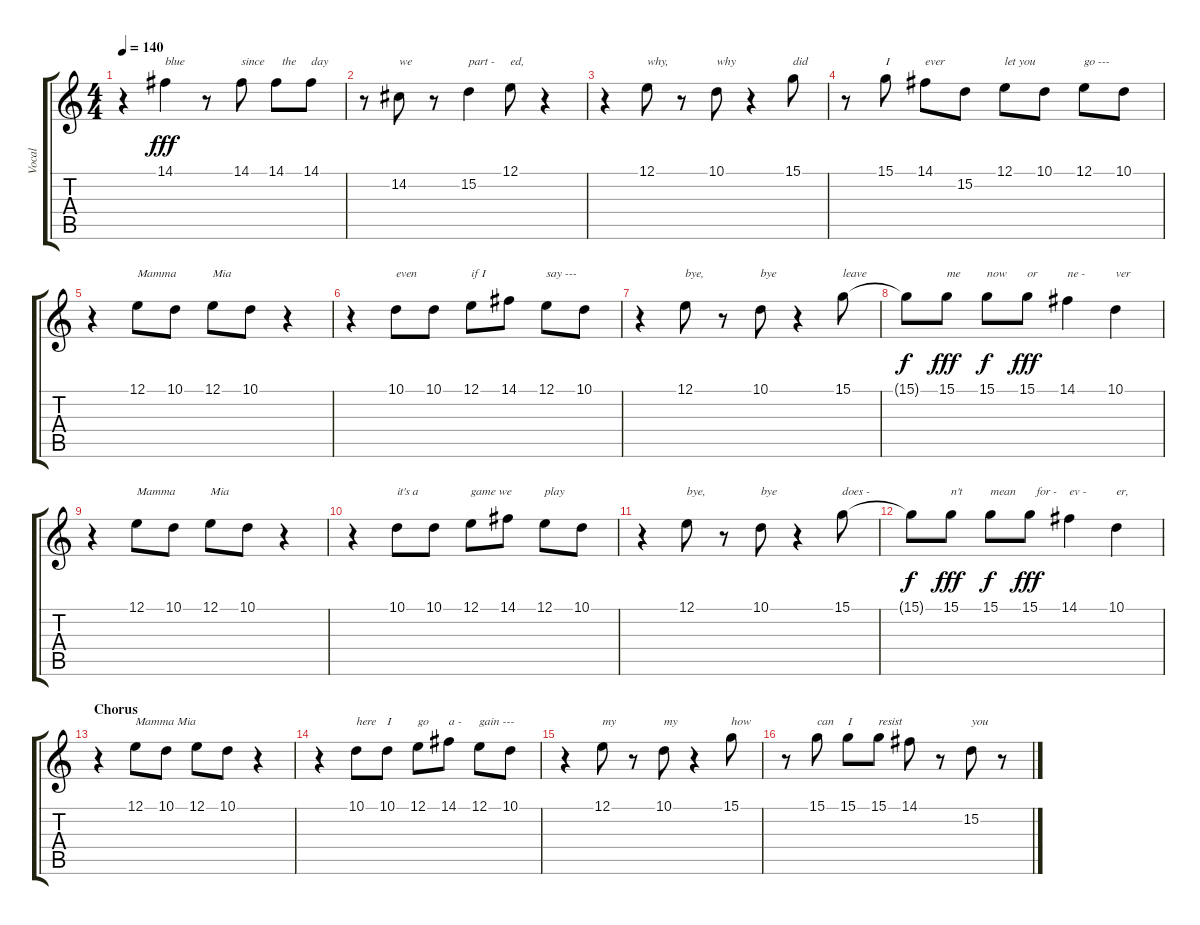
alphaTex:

\track ("Vocal" "Vocal") {instrument honkytonkpiano}
\staff {score tabs}
\tuning (E4 B3 G3 D3 A2 E2) {hide}
\ts (4 4)
\tempo 140
\clef g2
\ks c
r.4{dy fff} 14.1.4{txt "blue"} r.8 14.1.8{txt "since"} 14.1.8{txt "  the "} 14.1.8{txt "day"} |
r.8 14.2.8{txt "we"} r.8 15.2.4{txt "part -"} 12.1.8{txt "ed,"} r.4 |
r.4 12.1.8{txt "why,"} r.8 10.1.8{txt "why"} r.4 15.1.8{txt "did"} |
r.8 15.1.8{txt "I"} 14.1.8{txt "ever"} 15.2.8 12.1.8{txt "let you"} 10.1.8 12.1.8{txt "go ---"} 10.1.8 |
r.4 12.1.8{txt "Mamma"} 10.1.8 12.1.8{txt "Mia"} 10.1.8 r.4 |
r.4 10.1.8{txt "even"} 10.1.8 12.1.8{txt "if I"} 14.1.8 12.1.8{txt "say ---"} 10.1.8 |
r.4 12.1.8{txt "bye,"} r.8 10.1.8{txt "bye"} r.4 15.1.8{txt "leave"} |
15.1{t}.8{txt " " dy f} 15.1.8{txt "me" dy fff} 15.1.8{txt "now" dy f} 15.1.8{txt "or" dy fff} 14.1.4{txt "ne -"} 10.1.4{txt "ver"} |
r.4 12.1.8{txt "Mamma"} 10.1.8 12.1.8{txt "Mia"} 10.1.8 r.4 |
r.4 10.1.8{txt "it's a"} 10.1.8 12.1.8{txt "game we"} 14.1.8 12.1.8{txt "play"} 10.1.8 |
r.4 12.1.8{txt "bye,"} r.8 10.1.8{txt "bye"} r.4 15.1.8{txt "does -"} |
15.1{t}.8{txt " " dy f} 15.1.8{txt "n't" dy fff} 15.1.8{txt "mean" dy f} 15.1.8{txt "  for -" dy fff} 14.1.4{txt "ev -"} 10.1.4{txt "er,"} |
\section ("" "Chorus")
r.4 12.1.8{txt "Mamma Mia"} 10.1.8 12.1.8 10.1.8 r.4 |
r.4 10.1.8{txt "here"} 10.1.8{txt "I"} 12.1.8{txt "go"} 14.1.8{txt "a -"} 12.1.8{txt "gain ---"} 10.1.8 |
r.4 12.1.8{txt "my"} r.8 10.1.8{txt "my"} r.4 15.1.8{txt "how"} |
r.8 15.1.8{txt "can"} 15.1.8{txt "I"} 15.1.8{txt "resist"} 14.1.8 r.8 15.2.8{txt "you"} r.8
